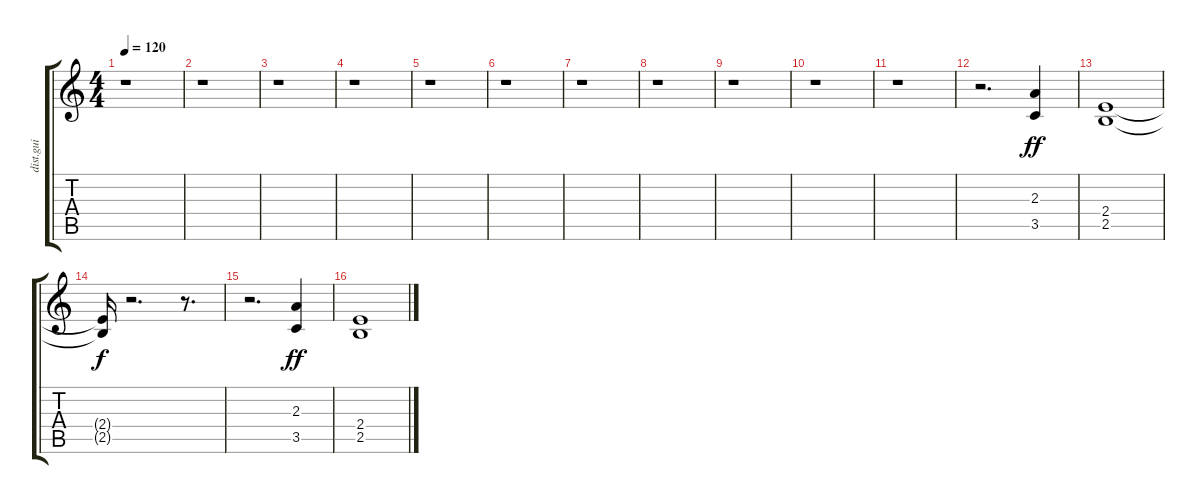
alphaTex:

\track ("dist.gui" "dist.gui") {instrument distortionguitar}
\staff {score tabs}
\tuning (E4 B3 G3 D3 A2 E2) {hide}
\ts (4 4)
\tempo 120
\clef g2
\ks c
r.1{dy f} |
r.1 |
r.1 |
r.1 |
r.1 |
r.1 |
r.1 |
r.1 |
r.1 |
r.1 |
r.1 |
r.2{d} (2.3 3.5).4{dy ff} |
(2.4 2.5).1 |
(2.4{t} 2.5{t}).16{dy f} r.2{d} r.8{d} |
r.2{d} (2.3 3.5).4{dy ff} |
(2.4 2.5).1
